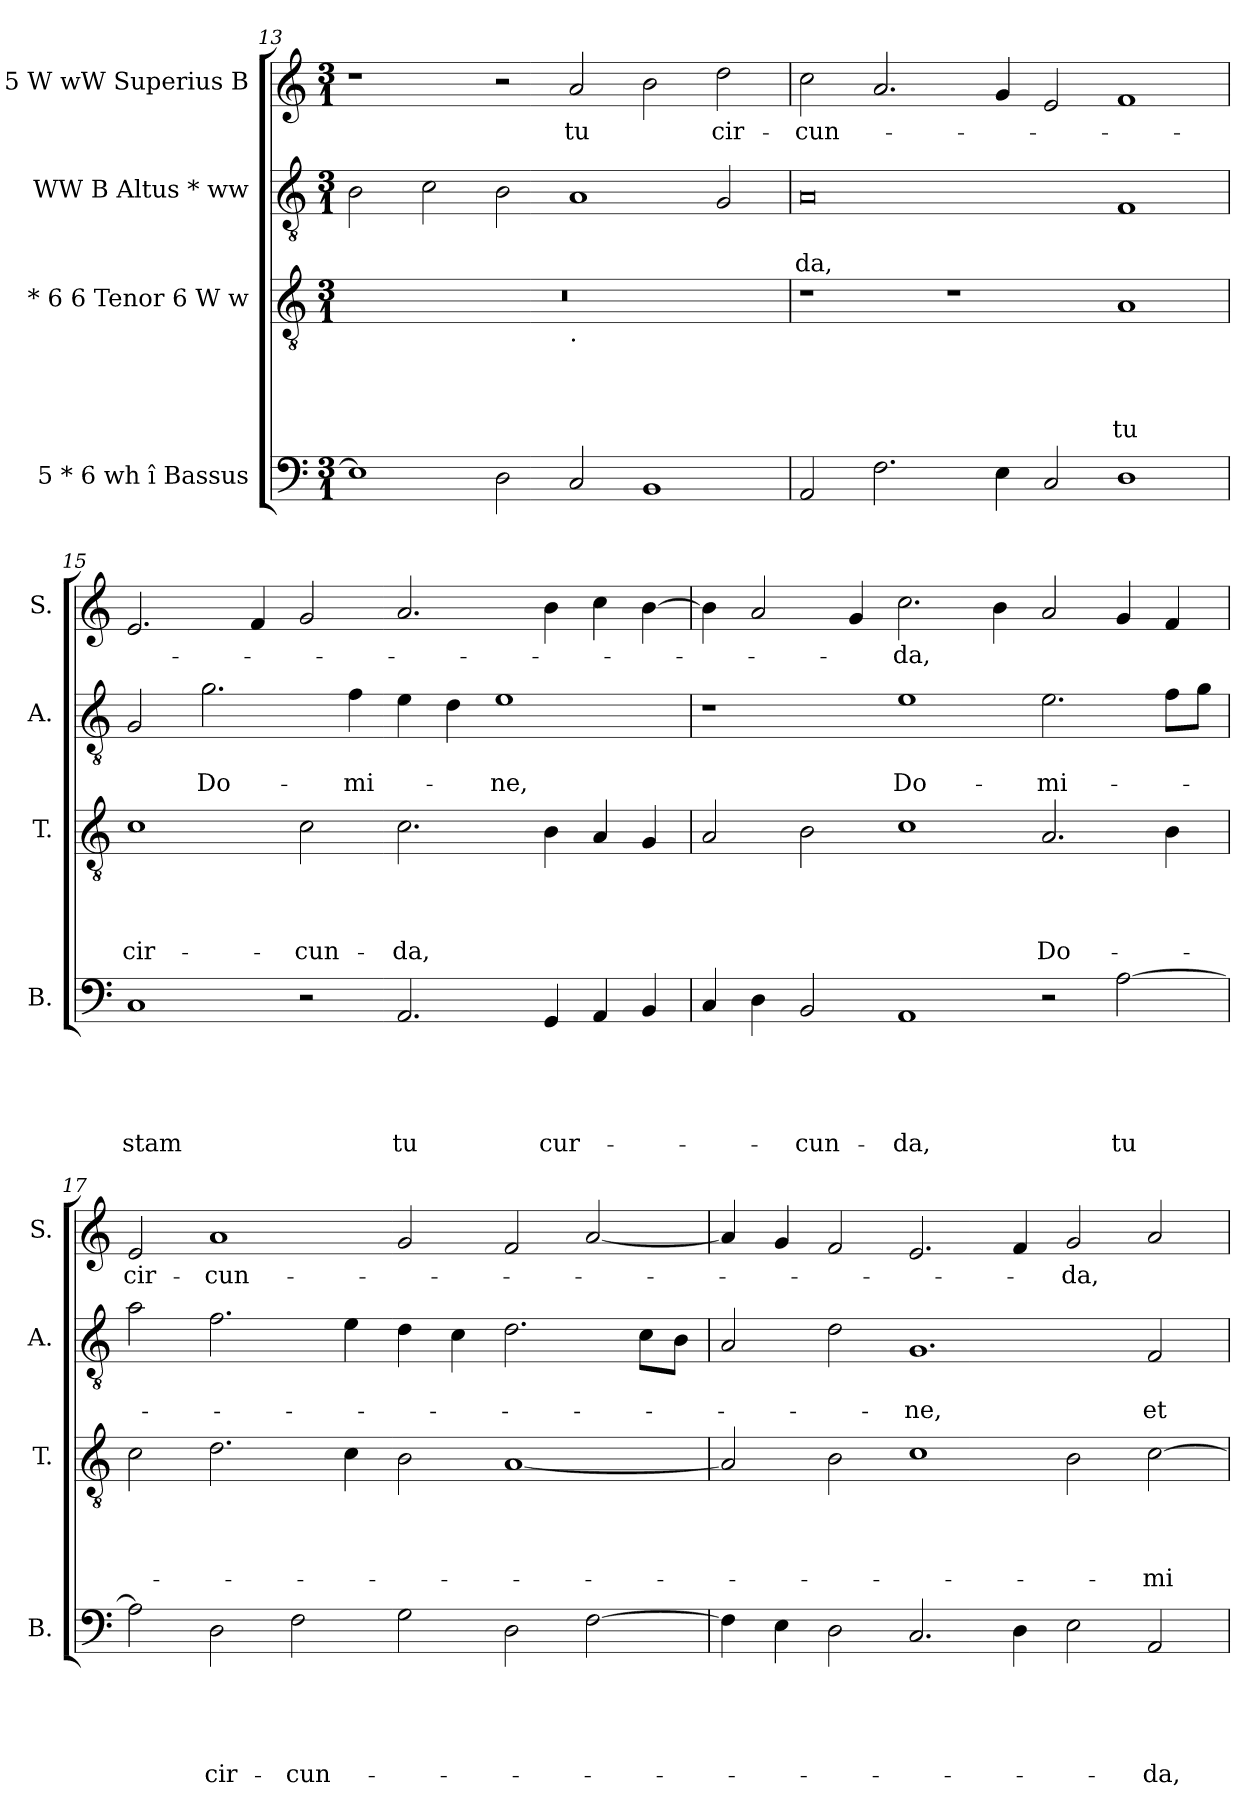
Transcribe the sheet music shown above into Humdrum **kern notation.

**kern	**text	**text	**text	**text	**text	**kern	**text	**text	**text	**text	**kern	**text	**text	**kern	**text
*part4	*part4	*part4	*part4	*part4	*part4	*part3	*part3	*part3	*part3	*part3	*part2	*part2	*part2	*part1	*part1
*staff4	*staff4	*staff4	*staff4	*staff4	*staff4	*staff3	*staff3	*staff3	*staff3	*staff3	*staff2	*staff2	*staff2	*staff1	*staff1
*I"5 * 6 wh î Bassus	*	*	*	*	*	*I"* 6 6 Tenor 6 W w	*	*	*	*	*I"WW B Altus * ww	*	*	*I"* 5 W wW Superius B	*
*I'B.	*	*	*	*	*	*I'T.	*	*	*	*	*I'A.	*	*	*I'S.	*
*clefF4	*	*	*	*	*	*clefGv2	*	*	*	*	*clefGv2	*	*	*clefG2	*
*k[]	*	*	*	*	*	*k[]	*	*	*	*	*k[]	*	*	*k[]	*
*C:	*	*	*	*	*	*C:	*	*	*	*	*C:	*	*	*C:	*
*M3/1	*	*	*	*	*	*M3/1	*	*	*	*	*M3/1	*	*	*M3/1	*
=13	=13	=13	=13	=13	=13	=13	=13	=13	=13	=13	=13	=13	=13	=13	=13
*	*	*	*	*	*	*^	*	*	*	*	*	*	*	*	*
1E]	.	.	.	.	.	0.r	1.ryy	.	.	.	.	2B\	.	.	1r	.
.	.	.	.	.	.	.	.	.	.	.	.	2c\	.	.	.	.
2D\	.	.	.	.	.	.	.	.	.	.	.	2B\	.	.	2r	.
!	!	!	!	!	!	!	!LO:TX:b:t=.	!	!	!	!	!	!	!	!	!
!	!	!	!	!	!	!	!	!	!	!	!	!	!	!	!	!LO:LY:b
2C/	.	.	.	.	.	.	1.ryy	.	.	.	.	1A	.	.	2a/	tu
1BB	.	.	.	.	.	.	.	.	.	.	.	.	.	.	2b\	.
!	!	!	!	!	!	!	!	!	!	!	!	!	!	!	!	!LO:LY:b
.	.	.	.	.	.	.	.	.	.	.	.	2G/	.	.	2dd\	cir-
=14	=14	=14	=14	=14	=14	=14	=14	=14	=14	=14	=14	=14	=14	=14	=14	=14
!	!	!	!	!	!	!	!	!	!	!	!	!	!	!LO:LY:b	!	!LO:LY:b
*	*	*	*	*	*	*v	*v	*	*	*	*	*	*	*	*	*
2AA/	.	.	.	.	.	1r	.	.	.	.	0A	.	-da,	2cc\	-cun-
2.F\	.	.	.	.	.	.	.	.	.	.	.	.	.	2.a/	.
.	.	.	.	.	.	1r	.	.	.	.	.	.	.	.	.
4E\	.	.	.	.	.	.	.	.	.	.	.	.	.	4g/	.
2C/	.	.	.	.	.	.	.	.	.	.	.	.	.	2e/	.
!	!	!	!	!	!	!	!	!	!	!LO:LY:b	!	!	!	!	!
1D	.	.	.	.	.	1A	.	.	.	tu	1F	.	.	1f	.
!!LO:PB:g=z
=15	=15	=15	=15	=15	=15	=15	=15	=15	=15	=15	=15	=15	=15	=15	=15
!	!	!	!	!	!LO:LY:b	!	!	!	!	!LO:LY:b	!	!	!	!	!
1C	.	.	.	.	-stam	1c	.	.	.	cir-	2G/	.	.	2.e/	.
!	!	!	!	!	!	!	!	!	!	!	!	!	!LO:LY:b	!	!
.	.	.	.	.	.	.	.	.	.	.	2.g\	.	Do-	.	.
.	.	.	.	.	.	.	.	.	.	.	.	.	.	4f/	.
!	!	!	!	!	!	!	!	!	!	!LO:LY:b	!	!	!	!	!
2r	.	.	.	.	.	2c\	.	.	.	-cun-	.	.	.	2g/	.
!	!	!	!	!	!	!	!	!	!	!	!	!	!LO:LY:b	!	!
.	.	.	.	.	.	.	.	.	.	.	4f\	.	-mi-	.	.
!	!	!	!	!	!LO:LY:b	!	!	!	!	!LO:LY:b	!	!	!	!	!
2.AA/	.	.	.	.	tu	2.c\	.	.	.	-da,	4e\	.	.	2.a/	.
.	.	.	.	.	.	.	.	.	.	.	4d\	.	.	.	.
!	!	!	!	!	!	!	!	!	!	!	!	!	!LO:LY:b	!	!
.	.	.	.	.	.	.	.	.	.	.	1e	.	-ne,	.	.
!	!	!	!	!	!LO:LY:b	!	!	!	!	!	!	!	!	!	!
4GG/	.	.	.	.	cur-	4B\	.	.	.	.	.	.	.	4b\	.
4AA/	.	.	.	.	.	4A/	.	.	.	.	.	.	.	4cc\	.
4BB/	.	.	.	.	.	4G/	.	.	.	.	.	.	.	[>4b\	.
=16	=16	=16	=16	=16	=16	=16	=16	=16	=16	=16	=16	=16	=16	=16	=16
4C/	.	.	.	.	.	2A/	.	.	.	.	1r	.	.	4b\]	.
4D\	.	.	.	.	.	.	.	.	.	.	.	.	.	2a/	.
!	!	!	!	!	!LO:LY:b	!	!	!	!	!	!	!	!	!	!
2BB/	.	.	.	.	-cun-	2B\	.	.	.	.	.	.	.	.	.
.	.	.	.	.	.	.	.	.	.	.	.	.	.	4g/	.
!	!	!	!	!	!LO:LY:b	!	!	!	!	!	!	!	!LO:LY:b	!	!LO:LY:b
1AA	.	.	.	.	-da,	1c	.	.	.	.	1e	.	Do-	2.cc\	-da,
.	.	.	.	.	.	.	.	.	.	.	.	.	.	4b\	.
!	!	!	!	!	!	!	!	!	!	!LO:LY:b	!	!	!LO:LY:b	!	!
2r	.	.	.	.	.	2.A/	.	.	.	Do-	2.e\	.	-mi-	2a/	.
!	!	!	!	!	!LO:LY:b	!	!	!	!	!	!	!	!	!	!
[>2A\	.	.	.	.	tu	.	.	.	.	.	.	.	.	4g/	.
.	.	.	.	.	.	4B\	.	.	.	.	8f\L	.	.	4f/	.
.	.	.	.	.	.	.	.	.	.	.	8g\J	.	.	.	.
=17	=17	=17	=17	=17	=17	=17	=17	=17	=17	=17	=17	=17	=17	=17	=17
!	!	!	!	!	!	!	!	!	!	!	!	!	!	!	!LO:LY:b
2A\]	.	.	.	.	.	2c\	.	.	.	.	2a\	.	.	2e/	cir-
!	!	!	!	!	!LO:LY:b	!	!	!	!	!	!	!	!	!	!LO:LY:b
2D\	.	.	.	.	cir-	2.d\	.	.	.	.	2.f\	.	.	1a	-cun-
!	!	!	!	!	!LO:LY:b	!	!	!	!	!	!	!	!	!	!
2F\	.	.	.	.	-cun-	.	.	.	.	.	.	.	.	.	.
.	.	.	.	.	.	4c\	.	.	.	.	4e\	.	.	.	.
2G\	.	.	.	.	.	2B\	.	.	.	.	4d\	.	.	2g/	.
.	.	.	.	.	.	.	.	.	.	.	4c\	.	.	.	.
2D\	.	.	.	.	.	[<1A	.	.	.	.	2.d\	.	.	2f/	.
[<2F\	.	.	.	.	.	.	.	.	.	.	.	.	.	[<2a/	.
.	.	.	.	.	.	.	.	.	.	.	8c\L	.	.	.	.
.	.	.	.	.	.	.	.	.	.	.	8B\J	.	.	.	.
!!LO:LB:g=z
=18	=18	=18	=18	=18	=18	=18	=18	=18	=18	=18	=18	=18	=18	=18	=18
4F\]	.	.	.	.	.	2A/]	.	.	.	.	2A/	.	.	4a/]	.
4E\	.	.	.	.	.	.	.	.	.	.	.	.	.	4g/	.
2D\	.	.	.	.	.	2B\	.	.	.	.	2d\	.	.	2f/	.
!	!	!	!	!	!	!	!	!	!	!	!	!	!LO:LY:b	!	!
2.C/	.	.	.	.	.	1c	.	.	.	.	1.G	.	-ne,	2.e/	.
4D\	.	.	.	.	.	.	.	.	.	.	.	.	.	4f/	.
!	!	!	!	!	!	!	!	!	!	!	!	!	!	!	!LO:LY:b
2E\	.	.	.	.	.	2B\	.	.	.	.	.	.	.	2g/	-da,
!	!	!	!	!	!LO:LY:b	!	!	!	!	!LO:LY:b	!	!	!LO:LY:b	!	!
2AA/	.	.	.	.	-da,	[>2c\	.	.	.	-mi-	2F/	.	et	2a/	.
=	=	=	=	=	=	=	=	=	=	=	=	=	=	=	=
*-	*-	*-	*-	*-	*-	*-	*-	*-	*-	*-	*-	*-	*-	*-	*-
